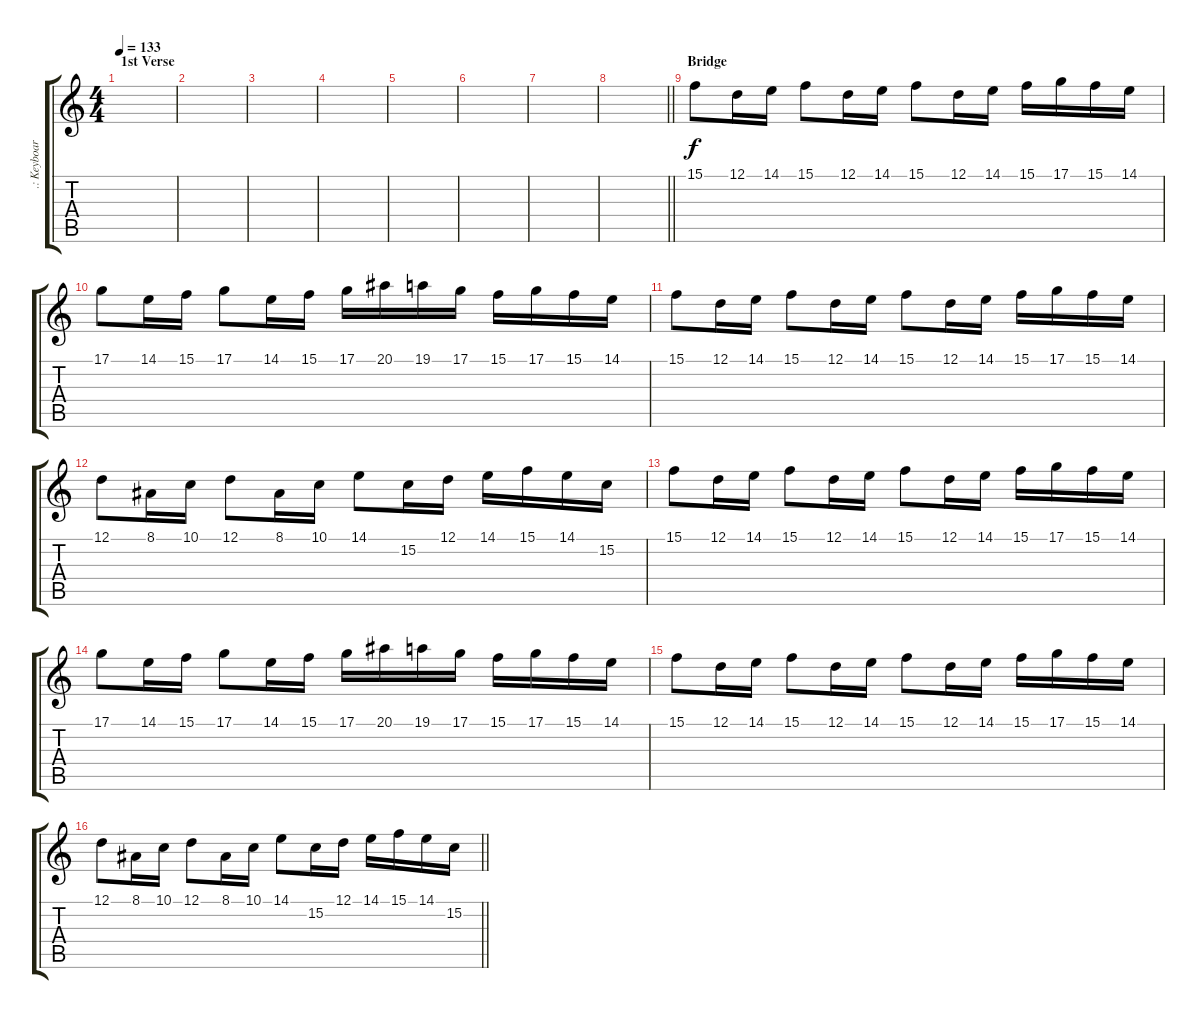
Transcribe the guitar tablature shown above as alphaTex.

\track (".: Keyboard - Melodies :." ".: Keyboar") {instrument acousticgrandpiano}
\staff {score tabs}
\tuning (D4 A3 F3 C3 G2 D2) {hide}
\ts (4 4)
\section ("" "1st Verse")
\tempo 133
\clef g2
\ks c
|
|
|
|
|
|
|
\barLineRight lightlight
|
\section ("" "Bridge")
15.1.8{volume 10 balance 4 instrument musicbox} 12.1.16 14.1.16 15.1.8 12.1.16 14.1.16 15.1.8 12.1.16 14.1.16 15.1.16 17.1.16 15.1.16 14.1.16 |
17.1.8 14.1.16 15.1.16 17.1.8 14.1.16 15.1.16 17.1.16 20.1.16 19.1.16 17.1.16 15.1.16 17.1.16 15.1.16 14.1.16 |
15.1.8 12.1.16 14.1.16 15.1.8 12.1.16 14.1.16 15.1.8 12.1.16 14.1.16 15.1.16 17.1.16 15.1.16 14.1.16 |
12.1.8 8.1.16 10.1.16 12.1.8 8.1.16 10.1.16 14.1.8 15.2.16 12.1.16 14.1.16 15.1.16 14.1.16 15.2.16 |
15.1.8 12.1.16 14.1.16 15.1.8 12.1.16 14.1.16 15.1.8 12.1.16 14.1.16 15.1.16 17.1.16 15.1.16 14.1.16 |
17.1.8 14.1.16 15.1.16 17.1.8 14.1.16 15.1.16 17.1.16 20.1.16 19.1.16 17.1.16 15.1.16 17.1.16 15.1.16 14.1.16 |
15.1.8 12.1.16 14.1.16 15.1.8 12.1.16 14.1.16 15.1.8 12.1.16 14.1.16 15.1.16 17.1.16 15.1.16 14.1.16 |
\barLineRight lightlight
12.1.8 8.1.16 10.1.16 12.1.8 8.1.16 10.1.16 14.1.8 15.2.16 12.1.16 14.1.16 15.1.16 14.1.16 15.2.16
